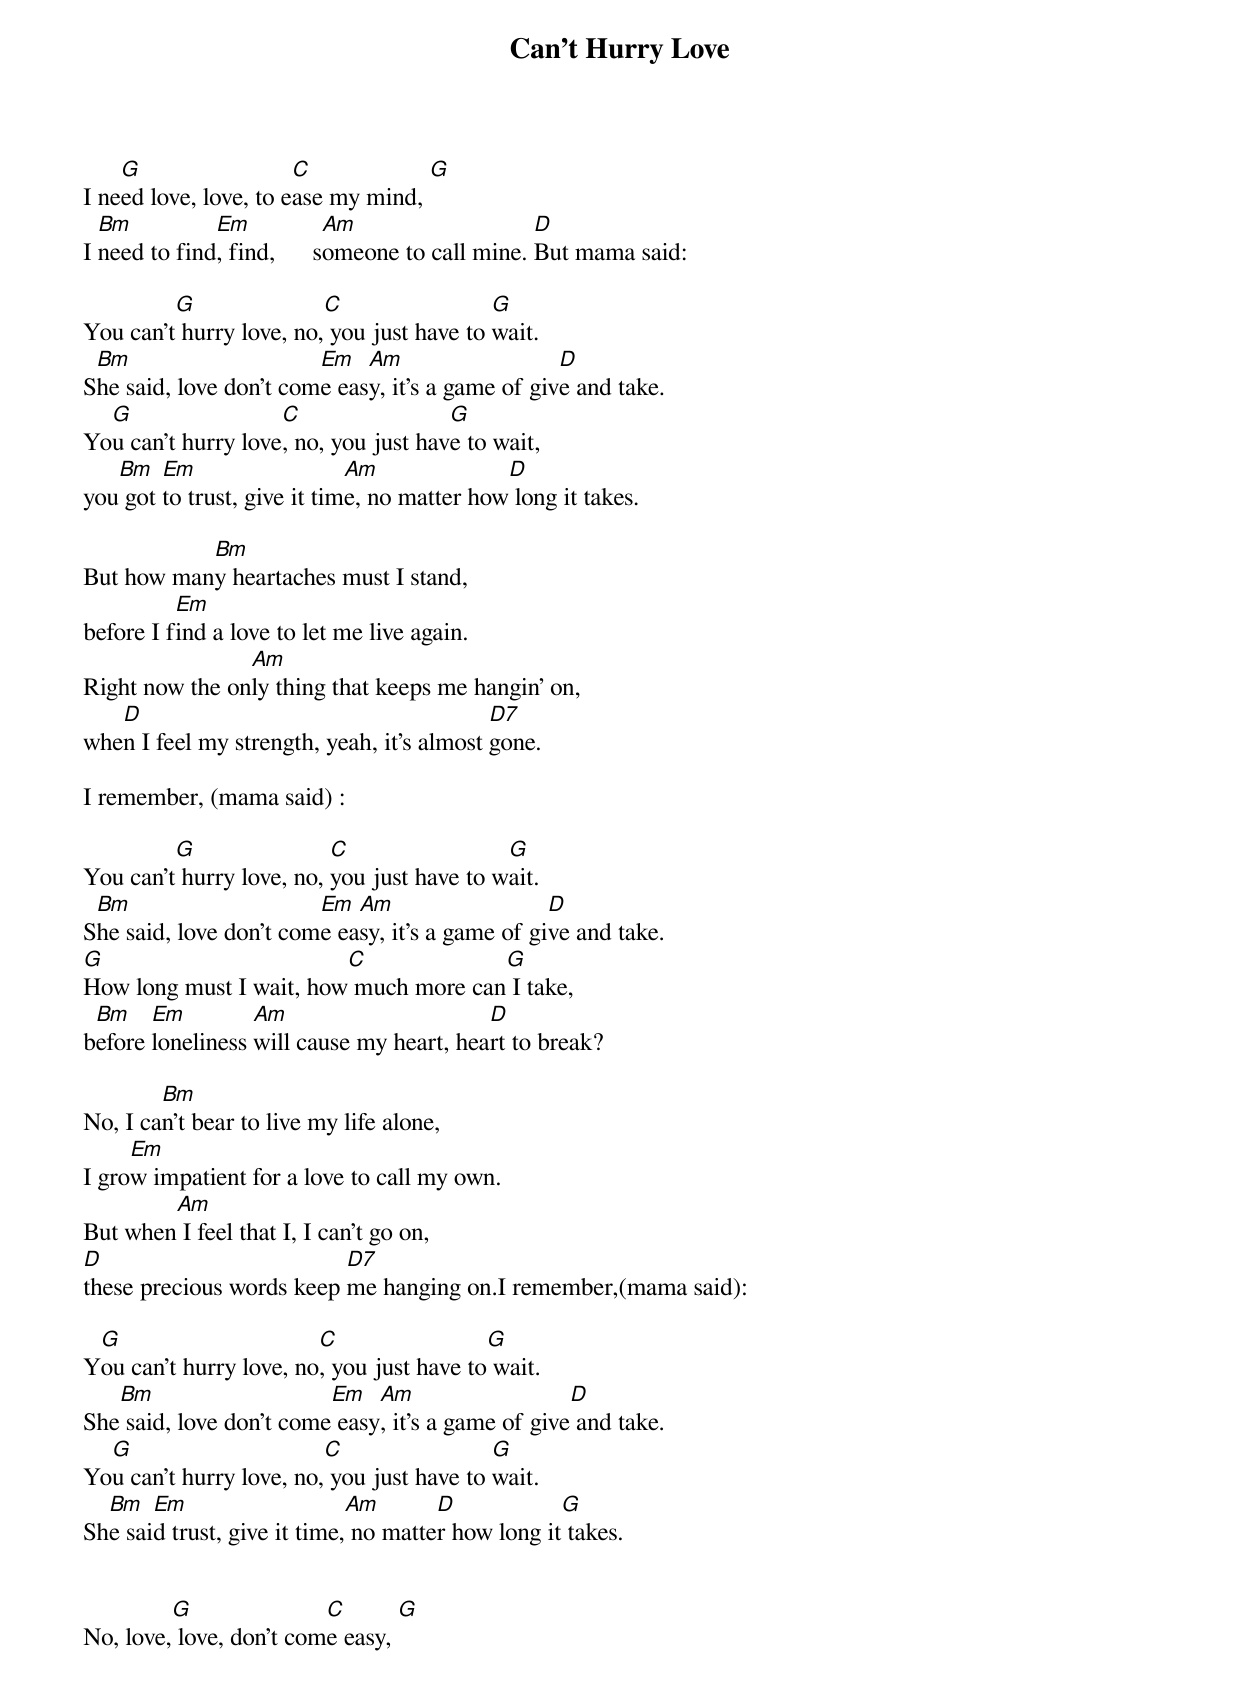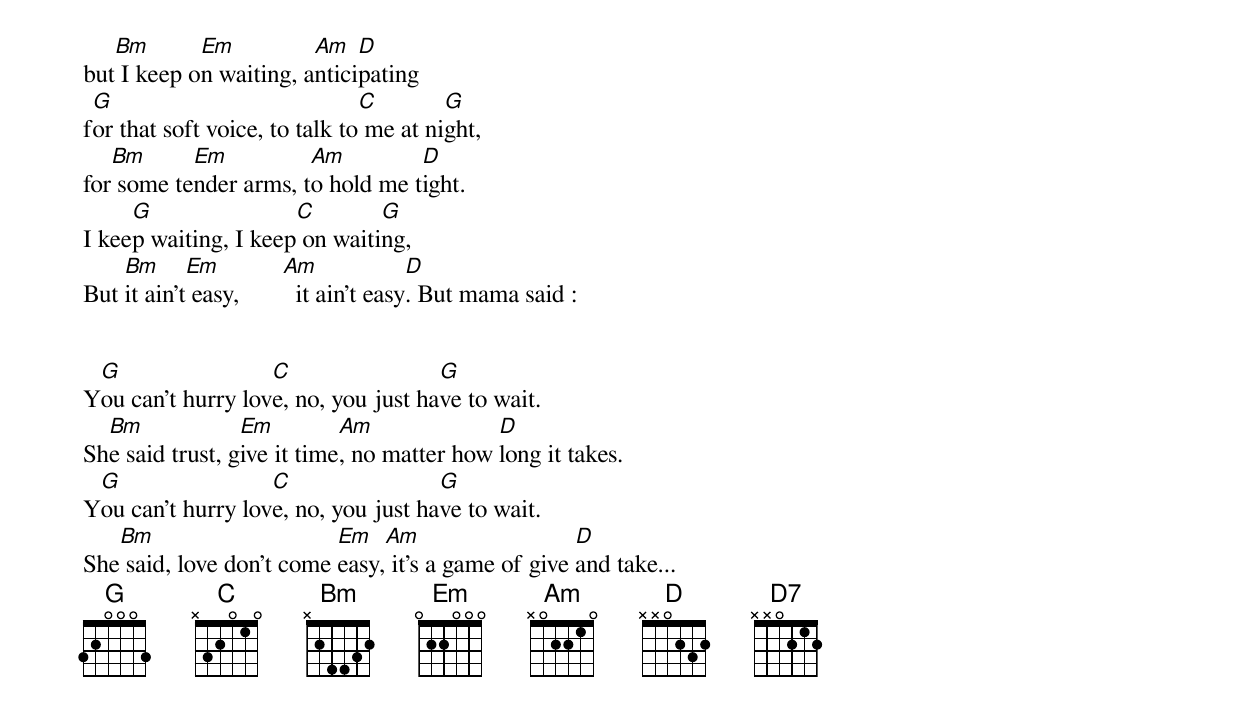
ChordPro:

{title: Can’t Hurry Love}

I ne[G]ed love, love, to e[C]ase my mind, [G]
I [Bm]need to find[Em], find,      s[Am]omeone to call mine. [D]But mama said:

You can't[G] hurry love, no,[C] you just have to [G]wait.
S[Bm]he said, love don't com[Em]e eas[Am]y, it's a game of giv[D]e and take.
Yo[G]u can't hurry love[C], no, you just hav[G]e to wait,
you[Bm] got [Em]to trust, give it tim[Am]e, no matter how[D] long it takes.

But how man[Bm]y heartaches must I stand,
before I f[Em]ind a love to let me live again.
Right now the on[Am]ly thing that keeps me hangin' on,
whe[D]n I feel my strength, yeah, it's almost [D7]gone.

I remember, (mama said) :

You can't[G] hurry love, no, [C]you just have to w[G]ait.
S[Bm]he said, love don't com[Em]e ea[Am]sy, it's a game of gi[D]ve and take.
[G]How long must I wait, how[C] much more can[G] I take,
b[Bm]efore [Em]loneliness [Am]will cause my heart, hea[D]rt to break?

No, I ca[Bm]n't bear to live my life alone,
I gro[Em]w impatient for a love to call my own.
But when[Am] I feel that I, I can't go on,
[D]these precious words keep [D7]me hanging on.I remember,(mama said):

Y[G]ou can't hurry love, no[C], you just have to[G] wait.
She[Bm] said, love don't come[Em] easy[Am], it's a game of give[D] and take.
Yo[G]u can't hurry love, no,[C] you just have to [G]wait.
Sh[Bm]e sai[Em]d trust, give it time,[Am] no matte[D]r how long it[G] takes.


No, love,[G] love, don't com[C]e easy, [G]
but[Bm] I keep o[Em]n waiting, a[Am]ntici[D]pating
f[G]or that soft voice, to talk to[C] me at ni[G]ght,
for[Bm] some te[Em]nder arms, t[Am]o hold me t[D]ight.
I kee[G]p waiting, I keep[C] on waiti[G]ng,
But [Bm]it ain't[Em] easy,       [Am]  it ain't easy[D]. But mama said :


Y[G]ou can't hurry lov[C]e, no, you just ha[G]ve to wait.
Sh[Bm]e said trust, g[Em]ive it time[Am], no matter how [D]long it takes.
Y[G]ou can't hurry lov[C]e, no, you just ha[G]ve to wait.
She[Bm] said, love don't come [Em]easy,[Am] it's a game of give [D]and take...
